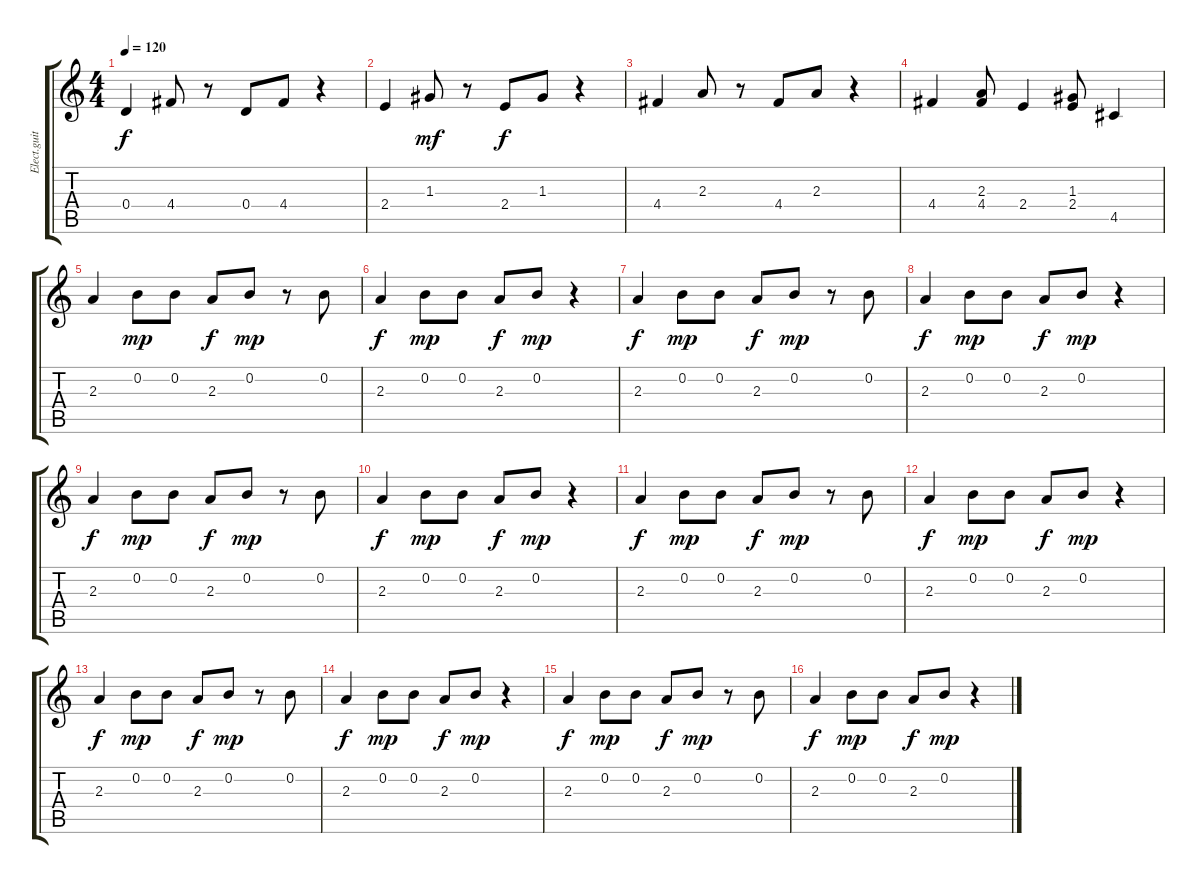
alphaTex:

\track ("Elect.guitar (clean)" "Elect.guit") {instrument electricguitarclean}
\staff {score tabs}
\tuning (E4 B3 G3 D3 A2 E2) {hide}
\ts (4 4)
\tempo 120
\clef g2
\ks c
0.4.4{dy f} 4.4.8 r.8 0.4.8 4.4.8 r.4 |
2.4.4 1.3.8{dy mf} r.8 2.4.8{dy f} 1.3.8 r.4 |
4.4.4 2.3.8 r.8 4.4.8 2.3.8 r.4 |
4.4.4 (2.3 4.4).8 2.4.4 (1.3 2.4).8 4.5.4 |
2.3.4 0.2.8{dy mp} 0.2.8 2.3.8{dy f} 0.2.8{dy mp} r.8 0.2.8 |
2.3.4{dy f} 0.2.8{dy mp} 0.2.8 2.3.8{dy f} 0.2.8{dy mp} r.4 |
2.3.4{dy f} 0.2.8{dy mp} 0.2.8 2.3.8{dy f} 0.2.8{dy mp} r.8 0.2.8 |
2.3.4{dy f} 0.2.8{dy mp} 0.2.8 2.3.8{dy f} 0.2.8{dy mp} r.4 |
2.3.4{dy f} 0.2.8{dy mp} 0.2.8 2.3.8{dy f} 0.2.8{dy mp} r.8 0.2.8 |
2.3.4{dy f} 0.2.8{dy mp} 0.2.8 2.3.8{dy f} 0.2.8{dy mp} r.4 |
2.3.4{dy f} 0.2.8{dy mp} 0.2.8 2.3.8{dy f} 0.2.8{dy mp} r.8 0.2.8 |
2.3.4{dy f} 0.2.8{dy mp} 0.2.8 2.3.8{dy f} 0.2.8{dy mp} r.4 |
2.3.4{dy f} 0.2.8{dy mp} 0.2.8 2.3.8{dy f} 0.2.8{dy mp} r.8 0.2.8 |
2.3.4{dy f} 0.2.8{dy mp} 0.2.8 2.3.8{dy f} 0.2.8{dy mp} r.4 |
2.3.4{dy f} 0.2.8{dy mp} 0.2.8 2.3.8{dy f} 0.2.8{dy mp} r.8 0.2.8 |
2.3.4{dy f} 0.2.8{dy mp} 0.2.8 2.3.8{dy f} 0.2.8{dy mp} r.4
